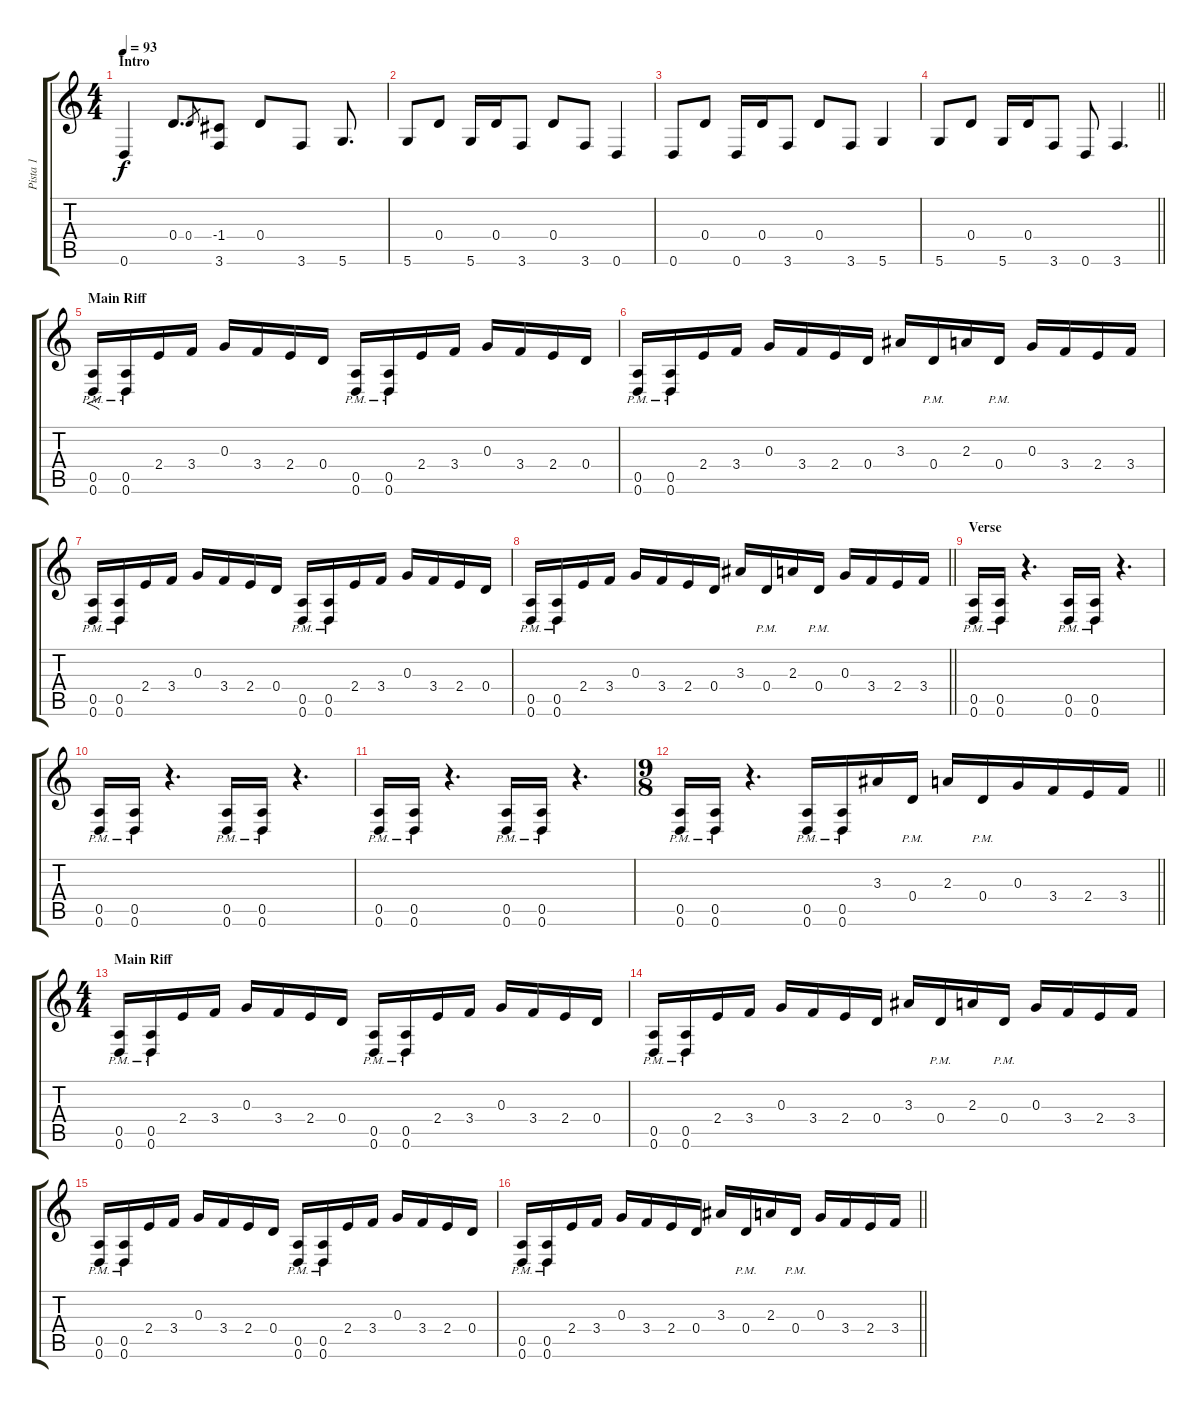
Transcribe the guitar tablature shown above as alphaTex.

\track ("Pista 1" "Pista 1") {instrument distortionguitar}
\staff {score tabs}
\tuning (E4 B3 G3 D3 A2 D2) {hide}
\ts (4 4)
\section ("" "Intro")
\tempo 93
\clef g2
\ks c
0.6.4{dy f instrument electricguitarclean} 0.4.8{d} 0.4.8{gr} (-1.4 3.6).8 0.4.8 3.6.8 5.6.8{d} |
5.6.8 0.4.8 5.6.16 0.4.16 3.6.8 0.4.8 3.6.8 0.6.4 |
0.6.8 0.4.8 0.6.16 0.4.16 3.6.8 0.4.8 3.6.8 5.6.4 |
\barLineRight lightlight
5.6.8 0.4.8 5.6.16 0.4.16 3.6.8 0.6.8 3.6.4{d} |
\section ("" "Main Riff")
(0.5{pm} 0.6{pm}).16{f instrument distortionguitar} (0.5{pm} 0.6{pm}).16 2.4.16 3.4.16 0.3.16 3.4.16 2.4.16 0.4.16 (0.5{pm} 0.6{pm}).16 (0.5{pm} 0.6{pm}).16 2.4.16 3.4.16 0.3.16 3.4.16 2.4.16 0.4.16 |
(0.5{pm} 0.6{pm}).16 (0.5{pm} 0.6{pm}).16 2.4.16 3.4.16 0.3.16 3.4.16 2.4.16 0.4.16 3.3.16 0.4{pm}.16 2.3.16 0.4{pm}.16 0.3.16 3.4.16 2.4.16 3.4.16 |
(0.5{pm} 0.6{pm}).16 (0.5{pm} 0.6{pm}).16 2.4.16 3.4.16 0.3.16 3.4.16 2.4.16 0.4.16 (0.5{pm} 0.6{pm}).16 (0.5{pm} 0.6{pm}).16 2.4.16 3.4.16 0.3.16 3.4.16 2.4.16 0.4.16 |
\barLineRight lightlight
(0.5{pm} 0.6{pm}).16 (0.5{pm} 0.6{pm}).16 2.4.16 3.4.16 0.3.16 3.4.16 2.4.16 0.4.16 3.3.16 0.4{pm}.16 2.3.16 0.4{pm}.16 0.3.16 3.4.16 2.4.16 3.4.16 |
\section ("" "Verse")
(0.5{pm} 0.6{pm}).16 (0.5{pm} 0.6{pm}).16 r.4{d} (0.5{pm} 0.6{pm}).16 (0.5{pm} 0.6{pm}).16 r.4{d} |
(0.5{pm} 0.6{pm}).16 (0.5{pm} 0.6{pm}).16 r.4{d} (0.5{pm} 0.6{pm}).16 (0.5{pm} 0.6{pm}).16 r.4{d} |
(0.5{pm} 0.6{pm}).16 (0.5{pm} 0.6{pm}).16 r.4{d} (0.5{pm} 0.6{pm}).16 (0.5{pm} 0.6{pm}).16 r.4{d} |
\ts (9 8)
\barLineRight lightlight
(0.5{pm} 0.6{pm}).16 (0.5{pm} 0.6{pm}).16 r.4{d} (0.5{pm} 0.6{pm}).16 (0.5{pm} 0.6{pm}).16 3.3.16 0.4{pm}.16 2.3.16 0.4{pm}.16 0.3.16 3.4.16 2.4.16 3.4.16 |
\ts (4 4)
\section ("" "Main Riff")
(0.5{pm} 0.6{pm}).16 (0.5{pm} 0.6{pm}).16 2.4.16 3.4.16 0.3.16 3.4.16 2.4.16 0.4.16 (0.5{pm} 0.6{pm}).16 (0.5{pm} 0.6{pm}).16 2.4.16 3.4.16 0.3.16 3.4.16 2.4.16 0.4.16 |
(0.5{pm} 0.6{pm}).16 (0.5{pm} 0.6{pm}).16 2.4.16 3.4.16 0.3.16 3.4.16 2.4.16 0.4.16 3.3.16 0.4{pm}.16 2.3.16 0.4{pm}.16 0.3.16 3.4.16 2.4.16 3.4.16 |
(0.5{pm} 0.6{pm}).16 (0.5{pm} 0.6{pm}).16 2.4.16 3.4.16 0.3.16 3.4.16 2.4.16 0.4.16 (0.5{pm} 0.6{pm}).16 (0.5{pm} 0.6{pm}).16 2.4.16 3.4.16 0.3.16 3.4.16 2.4.16 0.4.16 |
\barLineRight lightlight
(0.5{pm} 0.6{pm}).16 (0.5{pm} 0.6{pm}).16 2.4.16 3.4.16 0.3.16 3.4.16 2.4.16 0.4.16 3.3.16 0.4{pm}.16 2.3.16 0.4{pm}.16 0.3.16 3.4.16 2.4.16 3.4.16
